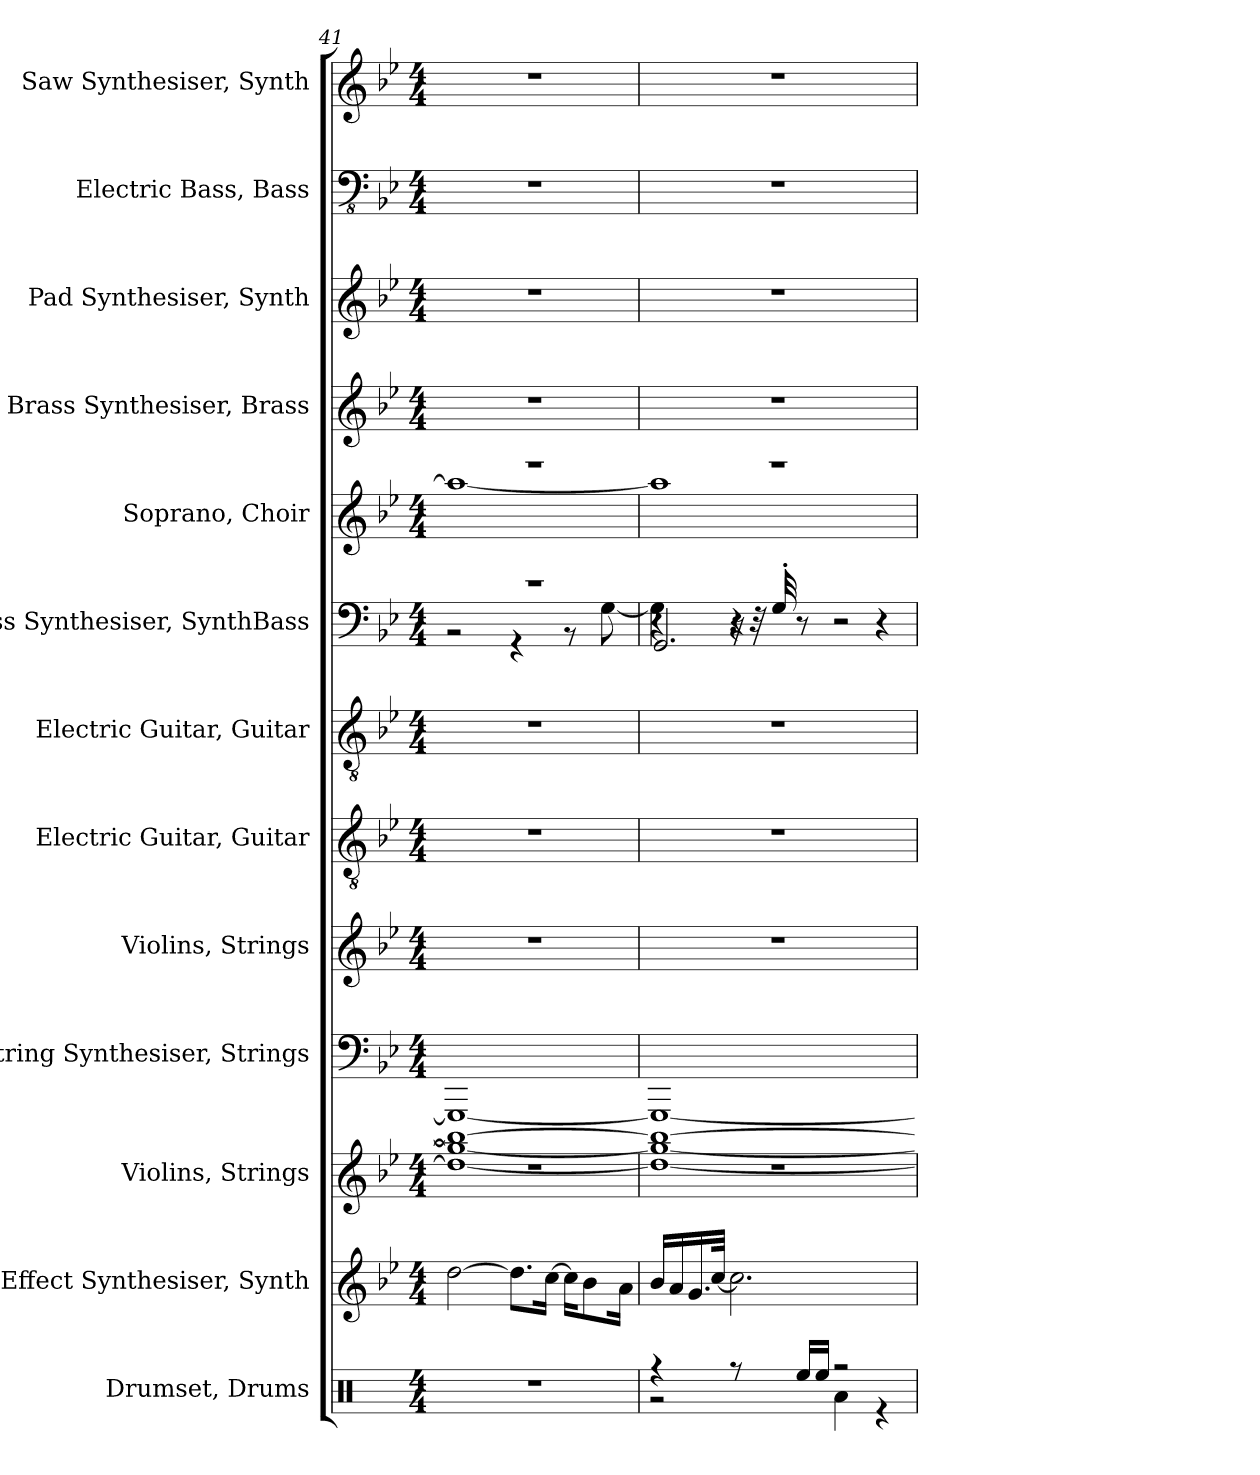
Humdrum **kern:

**kern	**kern	**kern	**kern	**kern	**kern	**kern	**kern	**kern	**kern	**kern	**kern	**kern
*part13	*part12	*part11	*part10	*part9	*part8	*part7	*part6	*part5	*part4	*part3	*part2	*part1
*staff13	*staff12	*staff11	*staff10	*staff9	*staff8	*staff7	*staff6	*staff5	*staff4	*staff3	*staff2	*staff1
*I"Drumset, Drums	*I"Effect Synthesiser, Synth	*I"Violins, Strings	*I"String Synthesiser, Strings	*I"Violins, Strings	*I"Electric Guitar, Guitar	*I"Electric Guitar, Guitar	*I"Bass Synthesiser, SynthBass	*I"Soprano, Choir	*I"Brass Synthesiser, Brass	*I"Pad Synthesiser, Synth	*I"Electric Bass, Bass	*I"Saw Synthesiser, Synth
*I'Drs.	*I'Synth.	*I'Vlns.	*I'Synth.	*I'Vlns.	*I'El. Guit.	*I'El. Guit.	*I'Synth.	*I'S.	*I'Synth.	*I'Synth.	*I'El. B.	*I'Synth.
*clefX	*clefG2	*clefG2	*clefF4	*clefG2	*clefGv2	*clefGv2	*clefF4	*clefG2	*clefG2	*clefG2	*clefFv4	*clefG2
*k[]	*k[b-e-]	*k[b-e-]	*k[b-e-]	*k[b-e-]	*k[b-e-]	*k[b-e-]	*k[b-e-]	*k[b-e-]	*k[b-e-]	*k[b-e-]	*k[b-e-]	*k[b-e-]
*M4/4	*M4/4	*M4/4	*M4/4	*M4/4	*M4/4	*M4/4	*M4/4	*M4/4	*M4/4	*M4/4	*M4/4	*M4/4
=41	=41	=41	=41	=41	=41	=41	=41	=41	=41	=41	=41	=41
*	*	*^	*	*	*	*	*^	*^	*	*	*	*
*	*	*	*^	*	*	*	*	*	*	*	*	*	*	*	*
1r	[2dd\	1r	1dd_ 1gg_	1bb-_	1GGG_	1r	1r	1r	1r	2r	1r	1aa_	1r	1r	1r	1r
.	8.dd\L]	.	.	.	.	.	.	.	.	4r	.	.	.	.	.	.
.	[16cc\Jk	.	.	.	.	.	.	.	.	.	.	.	.	.	.	.
.	16cc\KL]	.	.	.	.	.	.	.	.	8r	.	.	.	.	.	.
.	8b-\	.	.	.	.	.	.	.	.	.	.	.	.	.	.	.
.	.	.	.	.	.	.	.	.	.	[8G\	.	.	.	.	.	.
.	16a\Jk	.	.	.	.	.	.	.	.	.	.	.	.	.	.	.
=42	=42	=42	=42	=42	=42	=42	=42	=42	=42	=42	=42	=42	=42	=42	=42	=42
*^	*	*	*	*	*	*	*	*	*	*^	*	*	*	*	*	*
4r	2r	16b-/LL	1r	1dd_ 1gg_	1bb-_	1GGG_	1r	1r	1r	4r	4G\]	2.GG/	1r	1aa]	1r	1r	1r	1r
.	.	16a/	.	.	.	.	.	.	.	.	.	.	.	.	.	.	.	.
.	.	16.g/	.	.	.	.	.	.	.	.	.	.	.	.	.	.	.	.
.	.	[32cc/JJk	.	.	.	.	.	.	.	.	.	.	.	.	.	.	.	.
8r	.	2.cc\]	.	.	.	.	.	.	.	16r	4r	.	.	.	.	.	.	.
.	.	.	.	.	.	.	.	.	.	32r	.	.	.	.	.	.	.	.
.	.	.	.	.	.	.	.	.	.	32G'/	.	.	.	.	.	.	.	.
16Ree/LL	.	.	.	.	.	.	.	.	.	8r	.	.	.	.	.	.	.	.
16Ree/JJ	.	.	.	.	.	.	.	.	.	.	.	.	.	.	.	.	.	.
2r	4Ra\	.	.	.	.	.	.	.	.	2r	2r	.	.	.	.	.	.	.
.	4r	.	.	.	.	.	.	.	.	.	.	4r	.	.	.	.	.	.
*	*	*	*	*	*	*	*	*	*	*v	*v	*v	*	*	*	*	*	*
*v	*v	*	*v	*v	*v	*	*	*	*	*	*v	*v	*	*	*	*
=	=	=	=	=	=	=	=	=	=	=	=	=
*-	*-	*-	*-	*-	*-	*-	*-	*-	*-	*-	*-	*-
